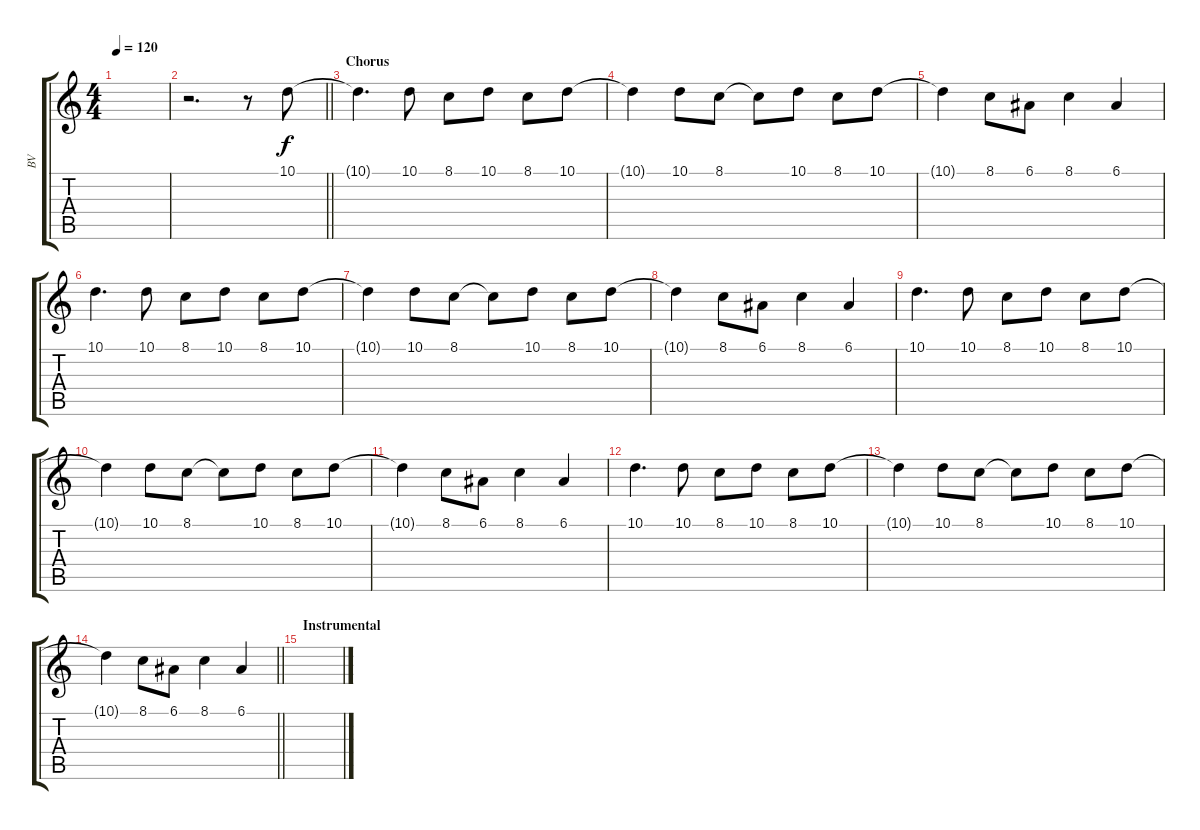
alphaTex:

\track ("BV" "BV") {instrument brightacousticpiano}
\staff {score tabs}
\tuning (E4 B3 G3 D3 A2 E2) {hide}
\ts (4 4)
\tempo 120
\clef g2
\ks c
|
\barLineRight lightlight
r.2{d} r.8 10.1.8 |
\section ("" "Chorus")
10.1{t}.4{d} 10.1.8 8.1.8 10.1.8 8.1.8 10.1.8 |
10.1{t}.4 10.1.8 8.1.8 8.1{t}.8 10.1.8 8.1.8 10.1.8 |
10.1{t}.4 8.1.8 6.1.8 8.1.4 6.1.4 |
10.1.4{d} 10.1.8 8.1.8 10.1.8 8.1.8 10.1.8 |
10.1{t}.4 10.1.8 8.1.8 8.1{t}.8 10.1.8 8.1.8 10.1.8 |
10.1{t}.4 8.1.8 6.1.8 8.1.4 6.1.4 |
10.1.4{d} 10.1.8 8.1.8 10.1.8 8.1.8 10.1.8 |
10.1{t}.4 10.1.8 8.1.8 8.1{t}.8 10.1.8 8.1.8 10.1.8 |
10.1{t}.4 8.1.8 6.1.8 8.1.4 6.1.4 |
10.1.4{d} 10.1.8 8.1.8 10.1.8 8.1.8 10.1.8 |
10.1{t}.4 10.1.8 8.1.8 8.1{t}.8 10.1.8 8.1.8 10.1.8 |
\barLineRight lightlight
10.1{t}.4 8.1.8 6.1.8 8.1.4 6.1.4 |
\section ("" "Instrumental")
